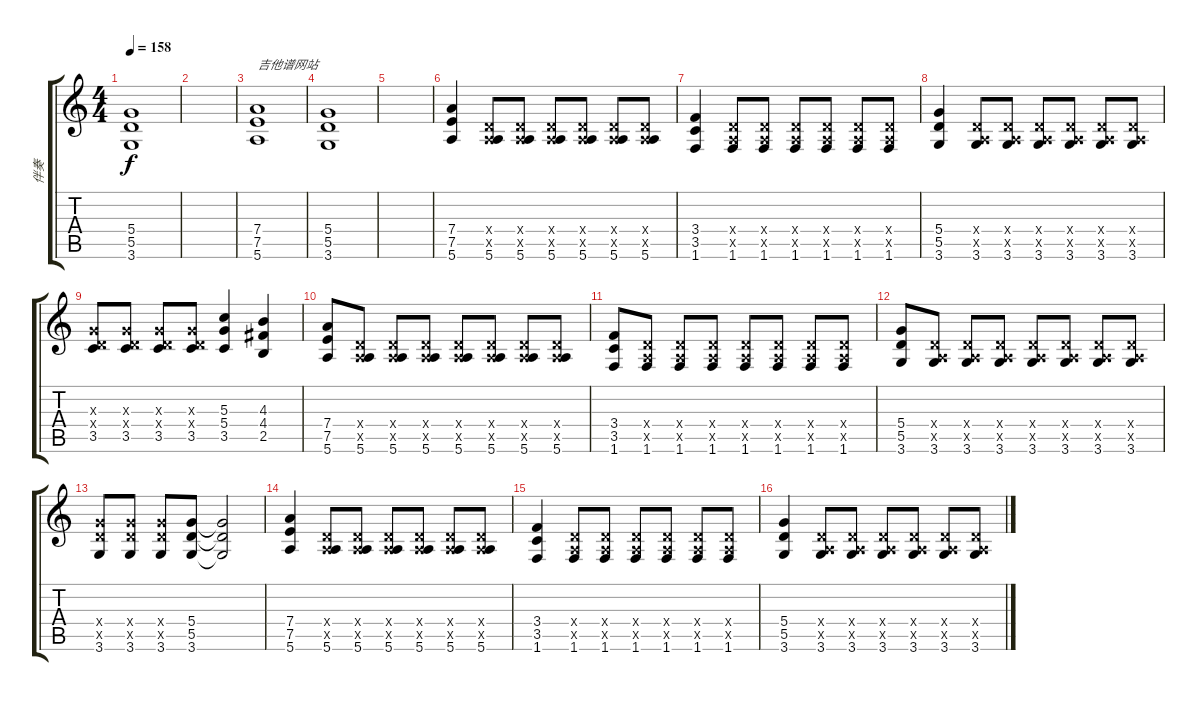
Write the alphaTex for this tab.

\track ("伴奏" "伴奏") {instrument distortionguitar}
\staff {score tabs}
\tuning (E4 B3 G3 D3 A2 E2) {hide}
\ts (4 4)
\tempo 158
\clef g2
\ks c
(5.4 5.5 3.6).1{dy f} |
|
(7.4 7.5 5.6).1{txt "吉他谱网站"} |
(5.4 5.5 3.6).1 |
|
(7.4 7.5 5.6).4 (0.4{x} 0.5{x} 5.6).8 (0.4{x} 0.5{x} 5.6).8 (0.4{x} 0.5{x} 5.6).8 (0.4{x} 0.5{x} 5.6).8 (0.4{x} 0.5{x} 5.6).8 (0.4{x} 0.5{x} 5.6).8 |
(3.4 3.5 1.6).4 (0.4{x} 0.5{x} 1.6).8 (0.4{x} 0.5{x} 1.6).8 (0.4{x} 0.5{x} 1.6).8 (0.4{x} 0.5{x} 1.6).8 (0.4{x} 0.5{x} 1.6).8 (0.4{x} 0.5{x} 1.6).8 |
(5.4 5.5 3.6).4 (0.4{x} 0.5{x} 3.6).8 (0.4{x} 0.5{x} 3.6).8 (0.4{x} 0.5{x} 3.6).8 (0.4{x} 0.5{x} 3.6).8 (0.4{x} 0.5{x} 3.6).8 (0.4{x} 0.5{x} 3.6).8 |
(0.3{x} 0.4{x} 3.5).8 (0.3{x} 0.4{x} 3.5).8 (0.3{x} 0.4{x} 3.5).8 (0.3{x} 0.4{x} 3.5).8 (5.3 5.4 3.5).4 (4.3 4.4 2.5).4 |
(7.4 7.5 5.6).8 (0.4{x} 0.5{x} 5.6).8 (0.4{x} 0.5{x} 5.6).8 (0.4{x} 0.5{x} 5.6).8 (0.4{x} 0.5{x} 5.6).8 (0.4{x} 0.5{x} 5.6).8 (0.4{x} 0.5{x} 5.6).8 (0.4{x} 0.5{x} 5.6).8 |
(3.4 3.5 1.6).8 (0.4{x} 0.5{x} 1.6).8 (0.4{x} 0.5{x} 1.6).8 (0.4{x} 0.5{x} 1.6).8 (0.4{x} 0.5{x} 1.6).8 (0.4{x} 0.5{x} 1.6).8 (0.4{x} 0.5{x} 1.6).8 (0.4{x} 0.5{x} 1.6).8 |
(5.4 5.5 3.6).8 (0.4{x} 0.5{x} 3.6).8 (0.4{x} 0.5{x} 3.6).8 (0.4{x} 0.5{x} 3.6).8 (0.4{x} 0.5{x} 3.6).8 (0.4{x} 0.5{x} 3.6).8 (0.4{x} 0.5{x} 3.6).8 (0.4{x} 0.5{x} 3.6).8 |
(5.4{x} 5.5{x} 3.6).8 (5.4{x} 5.5{x} 3.6).8 (5.4{x} 5.5{x} 3.6).8 (5.4 5.5 3.6).8 (5.4{t} 5.5{t} 3.6{t}).2 |
(7.4 7.5 5.6).4 (0.4{x} 0.5{x} 5.6).8 (0.4{x} 0.5{x} 5.6).8 (0.4{x} 0.5{x} 5.6).8 (0.4{x} 0.5{x} 5.6).8 (0.4{x} 0.5{x} 5.6).8 (0.4{x} 0.5{x} 5.6).8 |
(3.4 3.5 1.6).4 (0.4{x} 0.5{x} 1.6).8 (0.4{x} 0.5{x} 1.6).8 (0.4{x} 0.5{x} 1.6).8 (0.4{x} 0.5{x} 1.6).8 (0.4{x} 0.5{x} 1.6).8 (0.4{x} 0.5{x} 1.6).8 |
(5.4 5.5 3.6).4 (0.4{x} 0.5{x} 3.6).8 (0.4{x} 0.5{x} 3.6).8 (0.4{x} 0.5{x} 3.6).8 (0.4{x} 0.5{x} 3.6).8 (0.4{x} 0.5{x} 3.6).8 (0.4{x} 0.5{x} 3.6).8
